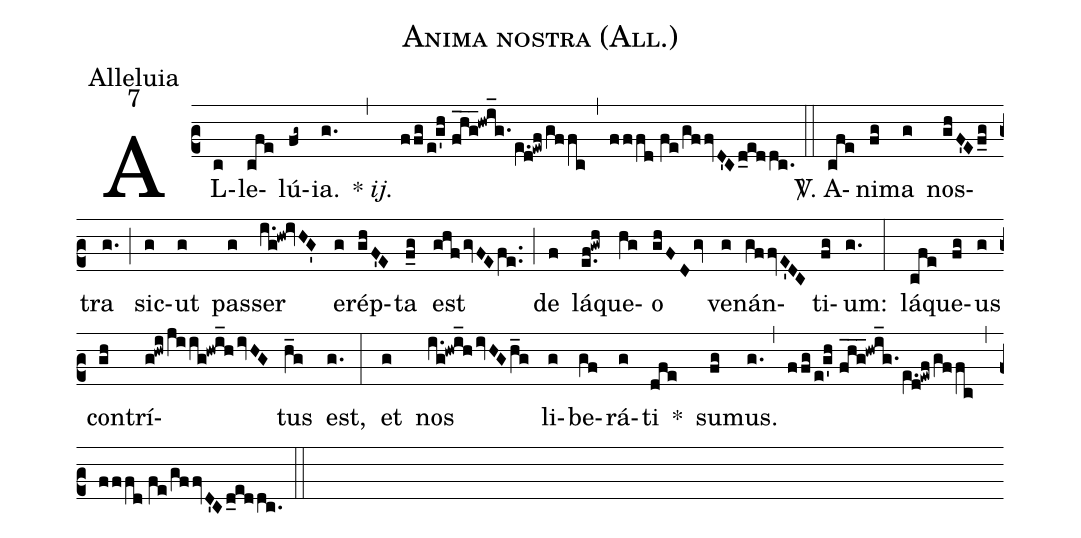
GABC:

name: Anima nostra (All.);
office-part: Alleluia;
mode: 7;
%%
(c2) AL(c)le(cfe)lú(fg~)ia.(g.) {*}~<i>ij.</i>(,) (ffg/e!g'h//fhg___!hwi_g.e.[ll:1]d!ewf/gffc) (,) (fffd//fe/gffvD'Cd_eddc.) (::)
<sp>V/</sp>. A(cfe)ni(fg)ma(g) nos(ghF'Ef_g)tra(g.) (;) sic(g)ut(g) pas(g)ser(i.g!hw!ivHG') e(g)rép(ghF'E)ta(f_g) est(ghfgvFEfe..) (;) de(f) lá(e.f!gwh)que(hg)o(ghFDgv) ve(g)nán(gffvE'DC)ti(fg)um:(g.) (:)
lá(cfe)que(fg)us(g) con(gh)trí(g!hwi/jiig!hwi_hivHG)tus(h_g) est,(g.) (:)
et(g) nos(i.g!hwi_hivHGh_g) li(g)be(gf)rá(g)ti(dfe) *()
su(fg)mus.(g.) (,) (ffg/e!g'h//fhg___!hwi_g.e.[ll:1]d!ewf/gffc) (,) (fffd//fe/gffvD'Cd_eddc.) (::)
